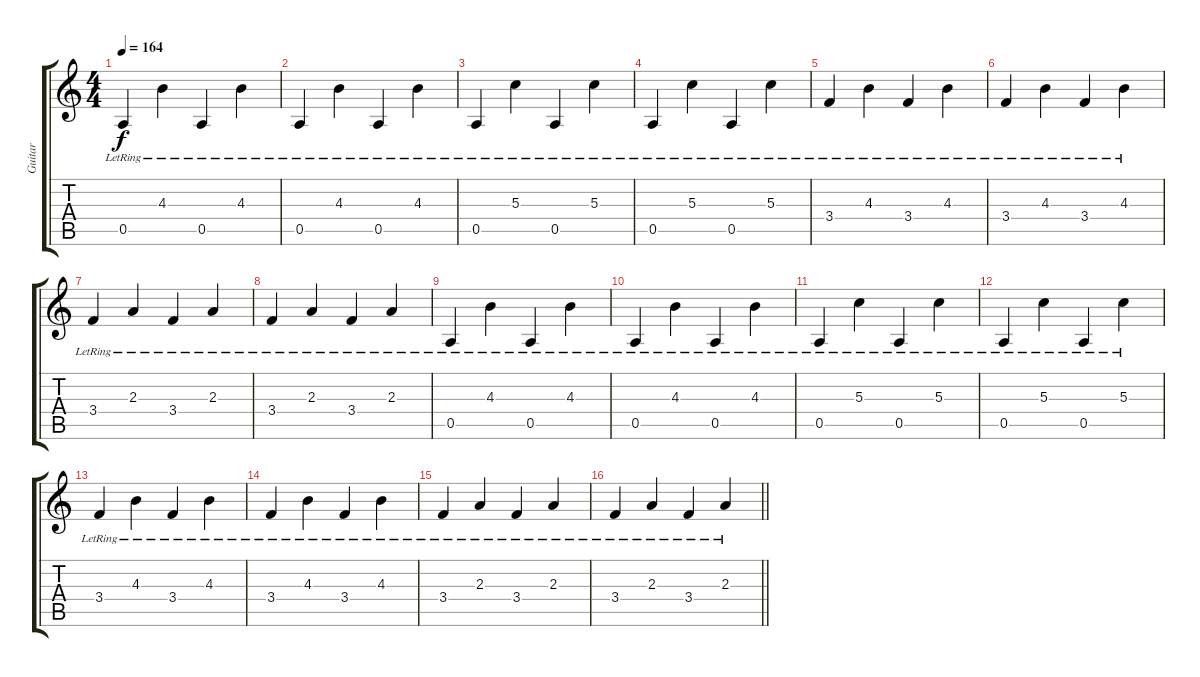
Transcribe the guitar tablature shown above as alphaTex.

\track ("Guitar" "Guitar") {instrument electricguitarjazz}
\staff {score tabs}
\tuning (E4 B3 G3 D3 A2 E2) {hide}
\ts (4 4)
\tempo 164
\clef g2
\ks c
0.5{lr}.4{dy f} 4.3{lr}.4 0.5{lr}.4 4.3{lr}.4 |
0.5{lr}.4 4.3{lr}.4 0.5{lr}.4 4.3{lr}.4 |
0.5{lr}.4 5.3{lr}.4 0.5{lr}.4 5.3{lr}.4 |
0.5{lr}.4 5.3{lr}.4 0.5{lr}.4 5.3{lr}.4 |
3.4{lr}.4 4.3{lr}.4 3.4{lr}.4 4.3{lr}.4 |
3.4{lr}.4 4.3{lr}.4 3.4{lr}.4 4.3{lr}.4 |
3.4{lr}.4 2.3{lr}.4 3.4{lr}.4 2.3{lr}.4 |
3.4{lr}.4 2.3{lr}.4 3.4{lr}.4 2.3{lr}.4 |
0.5{lr}.4 4.3{lr}.4 0.5{lr}.4 4.3{lr}.4 |
0.5{lr}.4 4.3{lr}.4 0.5{lr}.4 4.3{lr}.4 |
0.5{lr}.4 5.3{lr}.4 0.5{lr}.4 5.3{lr}.4 |
0.5{lr}.4 5.3{lr}.4 0.5{lr}.4 5.3{lr}.4 |
3.4{lr}.4 4.3{lr}.4 3.4{lr}.4 4.3{lr}.4 |
3.4{lr}.4 4.3{lr}.4 3.4{lr}.4 4.3{lr}.4 |
3.4{lr}.4 2.3{lr}.4 3.4{lr}.4 2.3{lr}.4 |
\barLineRight lightlight
3.4{lr}.4 2.3{lr}.4 3.4{lr}.4 2.3{lr}.4
